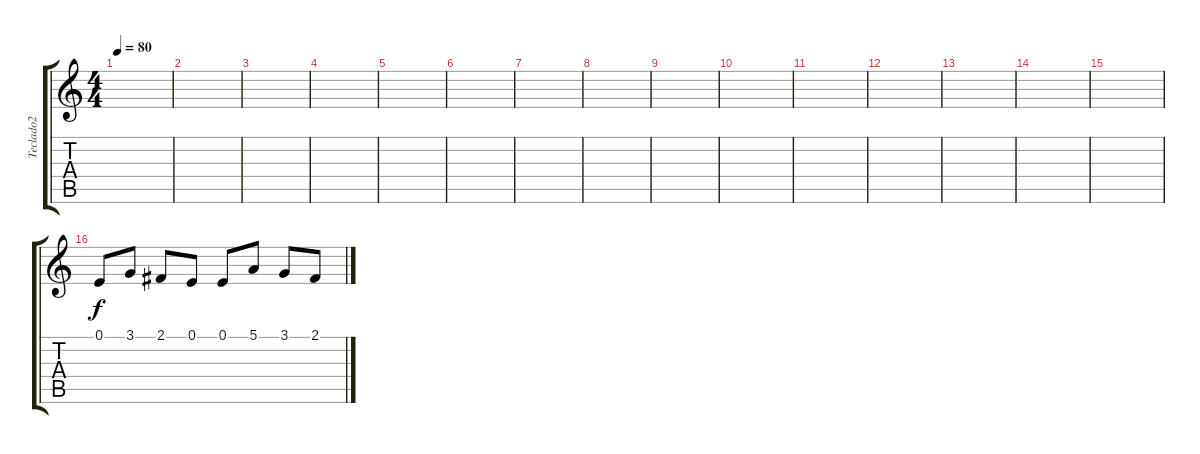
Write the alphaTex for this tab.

\track ("Teclado2" "Teclado2") {instrument pad4choir}
\staff {score tabs}
\tuning (E4 B3 G3 D3 A2 E2) {hide}
\ts (4 4)
\tempo 80
\clef g2
\ks c
|
|
|
|
|
|
|
|
|
|
|
|
|
|
|
0.1.8 3.1.8 2.1.8 0.1.8 0.1.8 5.1.8 3.1.8 2.1.8
